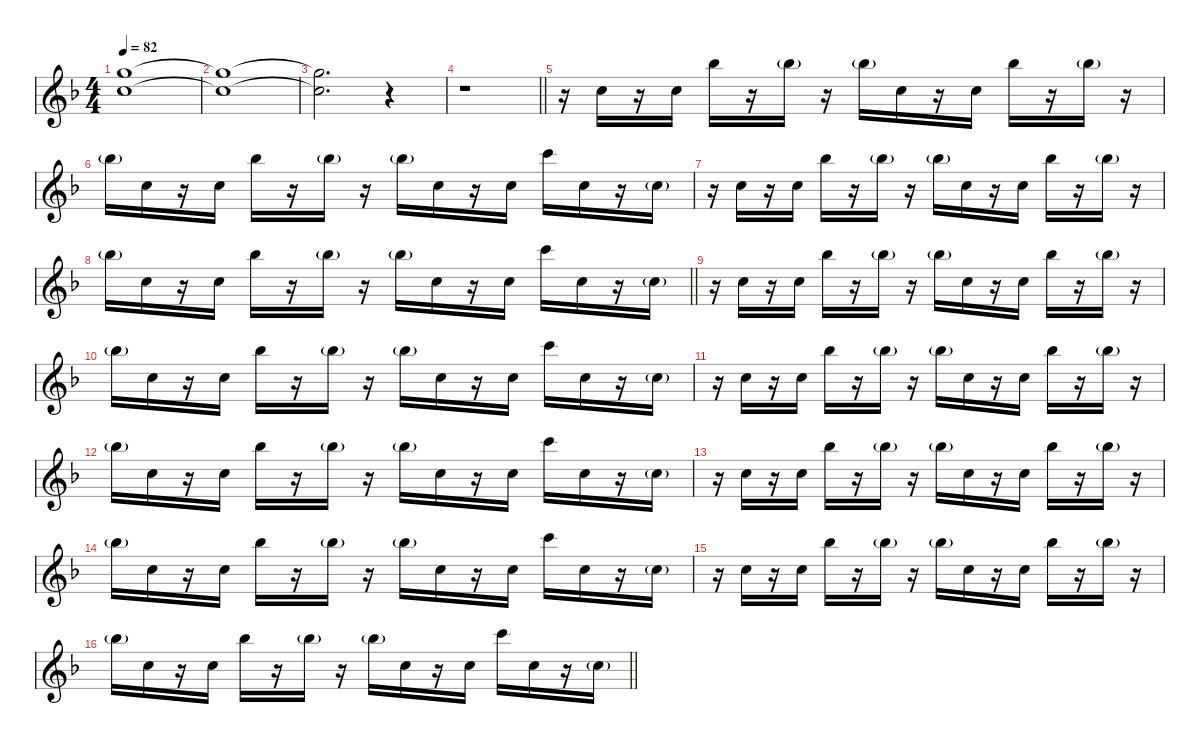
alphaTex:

\defaultSystemsLayout 4
\hideDynamics
\bracketExtendMode nobrackets
\singleTrackTrackNamePolicy hidden
\multiTrackTrackNamePolicy hidden
\firstSystemTrackNameMode fullname
\firstSystemTrackNameOrientation horizontal
\otherSystemsTrackNameOrientation horizontal
\track ("Synth 3" "pad.synth.") {defaultSystemsLayout 8 instrument pad8sweep}
\staff {score}
\tuning (E4 B3 G3 D3 A2 E2)
\ts (4 4)
\beaming (8 2 2 2 2)
\tempo 82
\clef g2
\ks dminor
(15.1{acc forcenatural} 13.2{acc forcenatural}).1{dy f instrument pad8sweep beam Down} |
(15.1{t acc forcenatural} 13.2{t acc forcenatural}).1{beam Down} |
(15.1{t acc forcenatural} 13.2{t acc forcenatural}).2{d beam Down} r.4{beam Down} |
\barLineRight lightlight
r.1{beam Down} |
r.16{instrument dulcimer beam Down} 8.1{acc forcenatural}.16{beam Down} r.16{beam Down} 8.1{acc forcenatural}.16{beam Down} 18.1{acc b}.16{beam Down} r.16{beam Down} 18.1{g acc b}.16{dy mf beam Down} r.16{beam Down} 18.1{g acc b}.16{beam Down} 8.1{acc forcenatural}.16{dy f beam Down} r.16{beam Down} 8.1{acc forcenatural}.16{beam Down} 18.1{acc b}.16{beam Down} r.16{beam Down} 18.1{g acc b}.16{dy mf beam Down} r.16{beam Down} |
18.1{g acc b}.16{beam Down} 8.1{acc forcenatural}.16{dy f beam Down} r.16{beam Down} 8.1{acc forcenatural}.16{beam Down} 18.1{acc b}.16{beam Down} r.16{beam Down} 18.1{g acc b}.16{dy mf beam Down} r.16{beam Down} 18.1{g acc b}.16{beam Down} 8.1{acc forcenatural}.16{dy f beam Down} r.16{beam Down} 8.1{acc forcenatural}.16{beam Down} 20.1{acc forcenatural}.16{beam Down} 8.1{acc forcenatural}.16{beam Down} r.16{beam Down} 8.1{g acc forcenatural}.16{dy mf beam Down} |
r.16{beam Down} 8.1{acc forcenatural}.16{dy f beam Down} r.16{beam Down} 8.1{acc forcenatural}.16{beam Down} 18.1{acc b}.16{beam Down} r.16{beam Down} 18.1{g acc b}.16{dy mf beam Down} r.16{beam Down} 18.1{g acc b}.16{beam Down} 8.1{acc forcenatural}.16{dy f beam Down} r.16{beam Down} 8.1{acc forcenatural}.16{beam Down} 18.1{acc b}.16{beam Down} r.16{beam Down} 18.1{g acc b}.16{dy mf beam Down} r.16{beam Down} |
\barLineRight lightlight
18.1{g acc b}.16{beam Down} 8.1{acc forcenatural}.16{dy f beam Down} r.16{beam Down} 8.1{acc forcenatural}.16{beam Down} 18.1{acc b}.16{beam Down} r.16{beam Down} 18.1{g acc b}.16{dy mf beam Down} r.16{beam Down} 18.1{g acc b}.16{beam Down} 8.1{acc forcenatural}.16{dy f beam Down} r.16{beam Down} 8.1{acc forcenatural}.16{beam Down} 20.1{acc forcenatural}.16{beam Down} 8.1{acc forcenatural}.16{beam Down} r.16{beam Down} 8.1{g acc forcenatural}.16{dy mf beam Down} |
r.16{beam Down} 8.1{acc forcenatural}.16{dy f beam Down} r.16{beam Down} 8.1{acc forcenatural}.16{beam Down} 18.1{acc b}.16{beam Down} r.16{beam Down} 18.1{g acc b}.16{dy mf beam Down} r.16{beam Down} 18.1{g acc b}.16{beam Down} 8.1{acc forcenatural}.16{dy f beam Down} r.16{beam Down} 8.1{acc forcenatural}.16{beam Down} 18.1{acc b}.16{beam Down} r.16{beam Down} 18.1{g acc b}.16{dy mf beam Down} r.16{beam Down} |
18.1{g acc b}.16{beam Down} 8.1{acc forcenatural}.16{dy f beam Down} r.16{beam Down} 8.1{acc forcenatural}.16{beam Down} 18.1{acc b}.16{beam Down} r.16{beam Down} 18.1{g acc b}.16{dy mf beam Down} r.16{beam Down} 18.1{g acc b}.16{beam Down} 8.1{acc forcenatural}.16{dy f beam Down} r.16{beam Down} 8.1{acc forcenatural}.16{beam Down} 20.1{acc forcenatural}.16{beam Down} 8.1{acc forcenatural}.16{beam Down} r.16{beam Down} 8.1{g acc forcenatural}.16{dy mf beam Down} |
r.16{beam Down} 8.1{acc forcenatural}.16{dy f beam Down} r.16{beam Down} 8.1{acc forcenatural}.16{beam Down} 18.1{acc b}.16{beam Down} r.16{beam Down} 18.1{g acc b}.16{dy mf beam Down} r.16{beam Down} 18.1{g acc b}.16{beam Down} 8.1{acc forcenatural}.16{dy f beam Down} r.16{beam Down} 8.1{acc forcenatural}.16{beam Down} 18.1{acc b}.16{beam Down} r.16{beam Down} 18.1{g acc b}.16{dy mf beam Down} r.16{beam Down} |
18.1{g acc b}.16{beam Down} 8.1{acc forcenatural}.16{dy f beam Down} r.16{beam Down} 8.1{acc forcenatural}.16{beam Down} 18.1{acc b}.16{beam Down} r.16{beam Down} 18.1{g acc b}.16{dy mf beam Down} r.16{beam Down} 18.1{g acc b}.16{beam Down} 8.1{acc forcenatural}.16{dy f beam Down} r.16{beam Down} 8.1{acc forcenatural}.16{beam Down} 20.1{acc forcenatural}.16{beam Down} 8.1{acc forcenatural}.16{beam Down} r.16{beam Down} 8.1{g acc forcenatural}.16{dy mf beam Down} |
r.16{beam Down} 8.1{acc forcenatural}.16{dy f beam Down} r.16{beam Down} 8.1{acc forcenatural}.16{beam Down} 18.1{acc b}.16{beam Down} r.16{beam Down} 18.1{g acc b}.16{dy mf beam Down} r.16{beam Down} 18.1{g acc b}.16{beam Down} 8.1{acc forcenatural}.16{dy f beam Down} r.16{beam Down} 8.1{acc forcenatural}.16{beam Down} 18.1{acc b}.16{beam Down} r.16{beam Down} 18.1{g acc b}.16{dy mf beam Down} r.16{beam Down} |
18.1{g acc b}.16{beam Down} 8.1{acc forcenatural}.16{dy f beam Down} r.16{beam Down} 8.1{acc forcenatural}.16{beam Down} 18.1{acc b}.16{beam Down} r.16{beam Down} 18.1{g acc b}.16{dy mf beam Down} r.16{beam Down} 18.1{g acc b}.16{beam Down} 8.1{acc forcenatural}.16{dy f beam Down} r.16{beam Down} 8.1{acc forcenatural}.16{beam Down} 20.1{acc forcenatural}.16{beam Down} 8.1{acc forcenatural}.16{beam Down} r.16{beam Down} 8.1{g acc forcenatural}.16{dy mf beam Down} |
r.16{beam Down} 8.1{acc forcenatural}.16{dy f beam Down} r.16{beam Down} 8.1{acc forcenatural}.16{beam Down} 18.1{acc b}.16{beam Down} r.16{beam Down} 18.1{g acc b}.16{dy mf beam Down} r.16{beam Down} 18.1{g acc b}.16{beam Down} 8.1{acc forcenatural}.16{dy f beam Down} r.16{beam Down} 8.1{acc forcenatural}.16{beam Down} 18.1{acc b}.16{beam Down} r.16{beam Down} 18.1{g acc b}.16{dy mf beam Down} r.16{beam Down} |
\barLineRight lightlight
18.1{g acc b}.16{beam Down} 8.1{acc forcenatural}.16{dy f beam Down} r.16{beam Down} 8.1{acc forcenatural}.16{beam Down} 18.1{acc b}.16{beam Down} r.16{beam Down} 18.1{g acc b}.16{dy mf beam Down} r.16{beam Down} 18.1{g acc b}.16{beam Down} 8.1{acc forcenatural}.16{dy f beam Down} r.16{beam Down} 8.1{acc forcenatural}.16{beam Down} 20.1{acc forcenatural}.16{beam Down} 8.1{acc forcenatural}.16{beam Down} r.16{beam Down} 8.1{g acc forcenatural}.16{dy mf beam Down}
